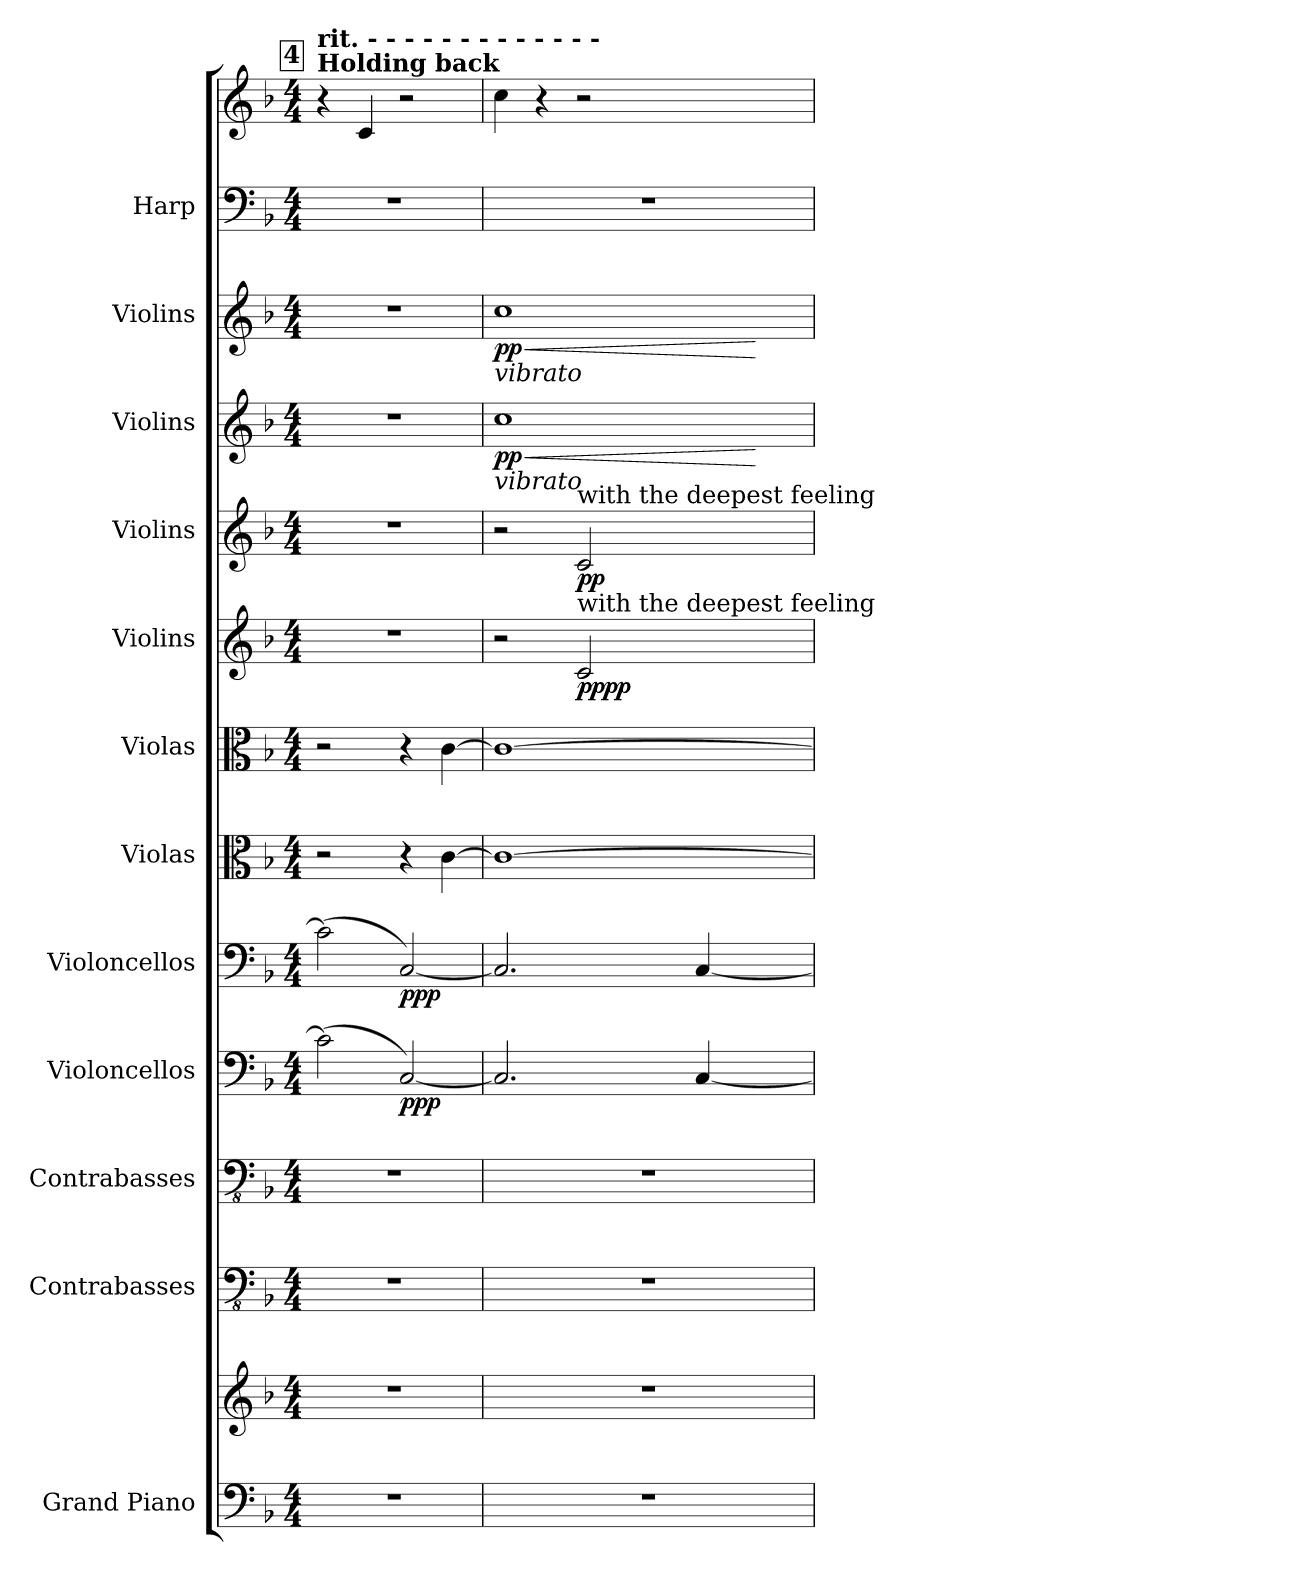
**kern	**kern	**kern	**kern	**kern	**dynam	**kern	**dynam	**kern	**kern	**kern	**dynam	**kern	**dynam	**kern	**dynam	**kern	**dynam	**kern	**kern
*part12	*part12	*part11	*part10	*part9	*part9	*part8	*part8	*part7	*part6	*part5	*part5	*part4	*part4	*part3	*part3	*part2	*part2	*part1	*part1
*staff14	*staff13	*staff12	*staff11	*staff10	*staff10	*staff9	*staff9	*staff8	*staff7	*staff6	*staff6	*staff5	*staff5	*staff4	*staff4	*staff3	*staff3	*staff2	*staff1
*I"Grand Piano	*	*I"Contrabasses	*I"Contrabasses	*I"Violoncellos	*	*I"Violoncellos	*	*I"Violas	*I"Violas	*I"Violins	*	*I"Violins	*	*I"Violins	*	*I"Violins	*	*I"Harp	*
*I'Pno.	*	*I'Cbs.	*I'Cbs.	*I'Vcs.	*	*I'Vcs.	*	*I'Vlas.	*I'Vlas.	*I'Vlns.	*	*I'Vlns.	*	*I'Vlns.	*	*I'Vlns.	*	*I'Hrp.	*
*clefF4	*clefG2	*clefFv4	*clefFv4	*clefF4	*	*clefF4	*	*clefC3	*clefC3	*clefG2	*	*clefG2	*	*clefG2	*	*clefG2	*	*clefF4	*clefG2
*k[b-]	*k[b-]	*k[b-]	*k[b-]	*k[b-]	*	*k[b-]	*	*k[b-]	*k[b-]	*k[b-]	*	*k[b-]	*	*k[b-]	*	*k[b-]	*	*k[b-]	*k[b-]
*M4/4	*M4/4	*M4/4	*M4/4	*M4/4	*	*M4/4	*	*M4/4	*M4/4	*M4/4	*	*M4/4	*	*M4/4	*	*M4/4	*	*M4/4	*M4/4
!!LO:REH:place=s1:a:B:fs=14:t=4
=85	=85	=85	=85	=85	=85	=85	=85	=85	=85	=85	=85	=85	=85	=85	=85	=85	=85	=85	=85
!	!	!	!	!	!	!	!	!	!	!	!	!	!	!	!	!	!	!	!LO:TX:a:B:t=Holding back
!	!	!	!	!	!	!	!	!	!	!	!	!	!	!	!	!	!	!	!LO:TX:a:B:t=rit.  -   -   -   -   -   -   -   -   -   -   -   -   -
1r	1r	1r	1r	(2c\]	.	(2c\]	.	2r	2r	1r	.	1r	.	1r	.	1r	.	1r	4r
.	.	.	.	.	.	.	.	.	.	.	.	.	.	.	.	.	.	.	4c/
!	!	!	!	!	!LO:DY:b	!	!LO:DY:b	!	!	!	!	!	!	!	!	!	!	!	!
.	.	.	.	[2C/)	ppp	[2C/)	ppp	4r	4r	.	.	.	.	.	.	.	.	.	2r
.	.	.	.	.	.	.	.	[4c\	[4c\	.	.	.	.	.	.	.	.	.	.
=86	=86	=86	=86	=86	=86	=86	=86	=86	=86	=86	=86	=86	=86	=86	=86	=86	=86	=86	=86
!	!	!	!	!	!	!	!	!	!	!	!	!	!	!	!	!LO:TX:b:i:t=vibrato	!	!	!
!	!	!	!	!	!	!	!	!	!	!	!	!	!	!LO:TX:b:i:t=vibrato	!	!	!	!	!
!	!	!	!	!	!	!	!	!	!	!	!	!	!	!	!LO:HP:b	!	!LO:HP:b	!	!
!	!	!	!	!	!	!	!	!	!	!	!	!	!	!	!LO:DY:n=1:b	!	!LO:DY:n=1:b	!	!
1r	1r	1r	1r	2.C/]	.	2.C/]	.	1c_	1c_	2r	.	2r	.	1cc	< pp	1cc	< pp	1r	4cc\
.	.	.	.	.	.	.	.	.	.	.	.	.	.	.	.	.	.	.	4r
!	!	!	!	!	!	!	!	!	!	!	!	!LO:TX:a:t=with the deepest feeling	!	!	!	!	!	!	!
!	!	!	!	!	!	!	!	!	!	!LO:TX:a:t=with the deepest feeling	!	!	!	!	!	!	!	!	!
!	!	!	!	!	!	!	!	!	!	!	!LO:DY:b	!	!	!	!	!	!	!	!
!	!	!	!	!	!	!	!	!	!	!	!LO:DY:n=1:b	!	!LO:DY:b	!	!	!	!	!	!
.	.	.	.	.	.	.	.	.	.	2c/	pp pp	2c/	pp	.	.	.	.	.	2r
.	.	.	.	[4C/	.	[4C/	.	.	.	.	.	.	.	.	.	.	.	.	.
.	.	.	.	.	.	.	.	.	.	.	.	.	.	.	[	.	[	.	.
=	=	=	=	=	=	=	=	=	=	=	=	=	=	=	=	=	=	=	=
*-	*-	*-	*-	*-	*-	*-	*-	*-	*-	*-	*-	*-	*-	*-	*-	*-	*-	*-	*-
